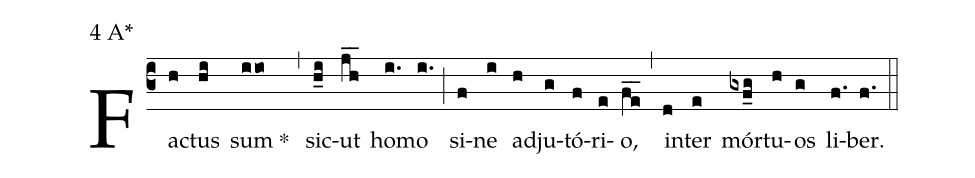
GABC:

mode:4 A*;
%%
(c3) Fa(h)ctus(hi) sum(iio) *()(,) sic(h_i)ut(jh__) ho(i.)mo(i.) (;) si(f)ne(i) ad(h)ju(g)tó(f)ri(e)o,(fe__) (,) in(d)ter(e) mór(gxf_g)tu(h)os(g) li(f.)ber.(f.) (::)
